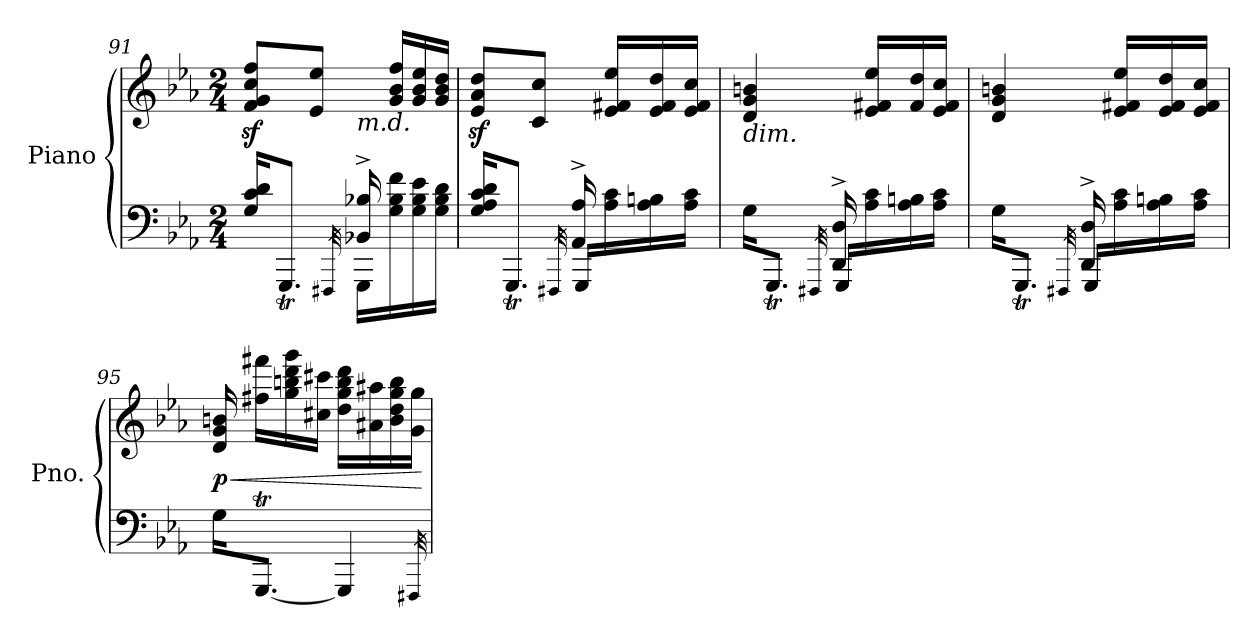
**kern	**kern	**dynam
*part1	*part1	*part1
*staff2	*staff1	*staff1/2
*I"Piano	*	*
*I'Pno.	*	*
*clefF4	*clefG2	*
*k[b-e-a-]	*k[b-e-a-]	*
*M2/4	*M2/4	*
=91	=91	=91
*^	*	*
4ryy	16G\ 16c\ 16d\KL	8f/z< 8g/z< 8cc/z< 8ff/z<L	.
.	8.GGGt/J	.	.
.	.	8e-/ 8ee-/J	.
.	32qFFF#X/	.	.
!	!	!LO:TX:b:i:t=m.d.	!
16BB-X/^ 16B-X/^	16GGG/LL	16ryy	.
8.ryy	16G\ 16B-\ 16f\	16g/ 16b-/ 16ff/LL	.
.	16G\ 16B-\ 16e-\	16g/ 16b-/ 16ee-/	.
.	16G\ 16B-\ 16d\JJ	16g/ 16b-/ 16dd/JJ	.
=92	=92	=92	=92
4ryy	16G\ 16A-\ 16c\ 16d\KL	8e-/z< 8a-/z< 8dd/z<L	.
.	8.GGGt/J	.	.
.	.	8c/ 8cc/J	.
.	32qFFF#X/	.	.
16AA-/^ 16A-/^	16GGG/LL	16ryy	.
8.ryy	16A-\ 16c\	16e-/ 16f#X/ 16ee-/LL	.
.	16A-\ 16Bn\	16e-/ 16f#/ 16dd/	.
.	16A-\ 16c\JJ	16e-/ 16f#/ 16cc/JJ	.
!!LO:PB:g=z
=93	=93	=93	=93
!	!	!LO:TX:b:i:t=dim.	!
4ryy	16G\KL	4d/ 4g/ 4bn/	.
.	8.GGGt/J	.	.
.	32qFFF#X/	.	.
16DD/^ 16D/^	16GGG/LL	16ryy	.
8.ryy	16A-\ 16c\	16e-/ 16f#X/ 16ee-/LL	.
.	16A-\ 16Bn\	16f#/ 16dd/	.
.	16A-\ 16c\JJ	16e-/ 16f#/ 16cc/JJ	.
=94	=94	=94	=94
4ryy	16G\KL	4d/ 4g/ 4bn/	.
.	8.GGGt/J	.	.
.	32qFFF#X/	.	.
16DD/^ 16D/^	16GGG/LL	16ryy	.
8.ryy	16A-\ 16c\	16e-/ 16f#X/ 16ee-/LL	.
.	16A-\ 16Bn\	16e-/ 16f#/ 16dd/	.
.	16A-\ 16c\JJ	16e-/ 16f#/ 16cc/JJ	.
=95	=95	=95	=95
!	!	!	!LO:HP:b
!	!	!	!LO:DY:n=1:b
*v	*v	*	*
16G\KL	16d/ 16g/ 16bn/	< p
[8.GGGt/J	16ff#X\ 16fff#X\LL	.
.	16gg\ 16bbn\ 16ddd\ 16ggg\	.
.	16cc#X\ 16ccc#X\JJ	.
4GGG/]	16dd\ 16gg\ 16bb\ 16ddd\LL	.
.	16a#X\ 16aa#X\	.
.	16b\ 16dd\ 16gg\ 16bb\	.
.	16g\ 16gg\JJ	.
32qFFF#X/	.	.
.	.	[
=	=	=
*-	*-	*-
